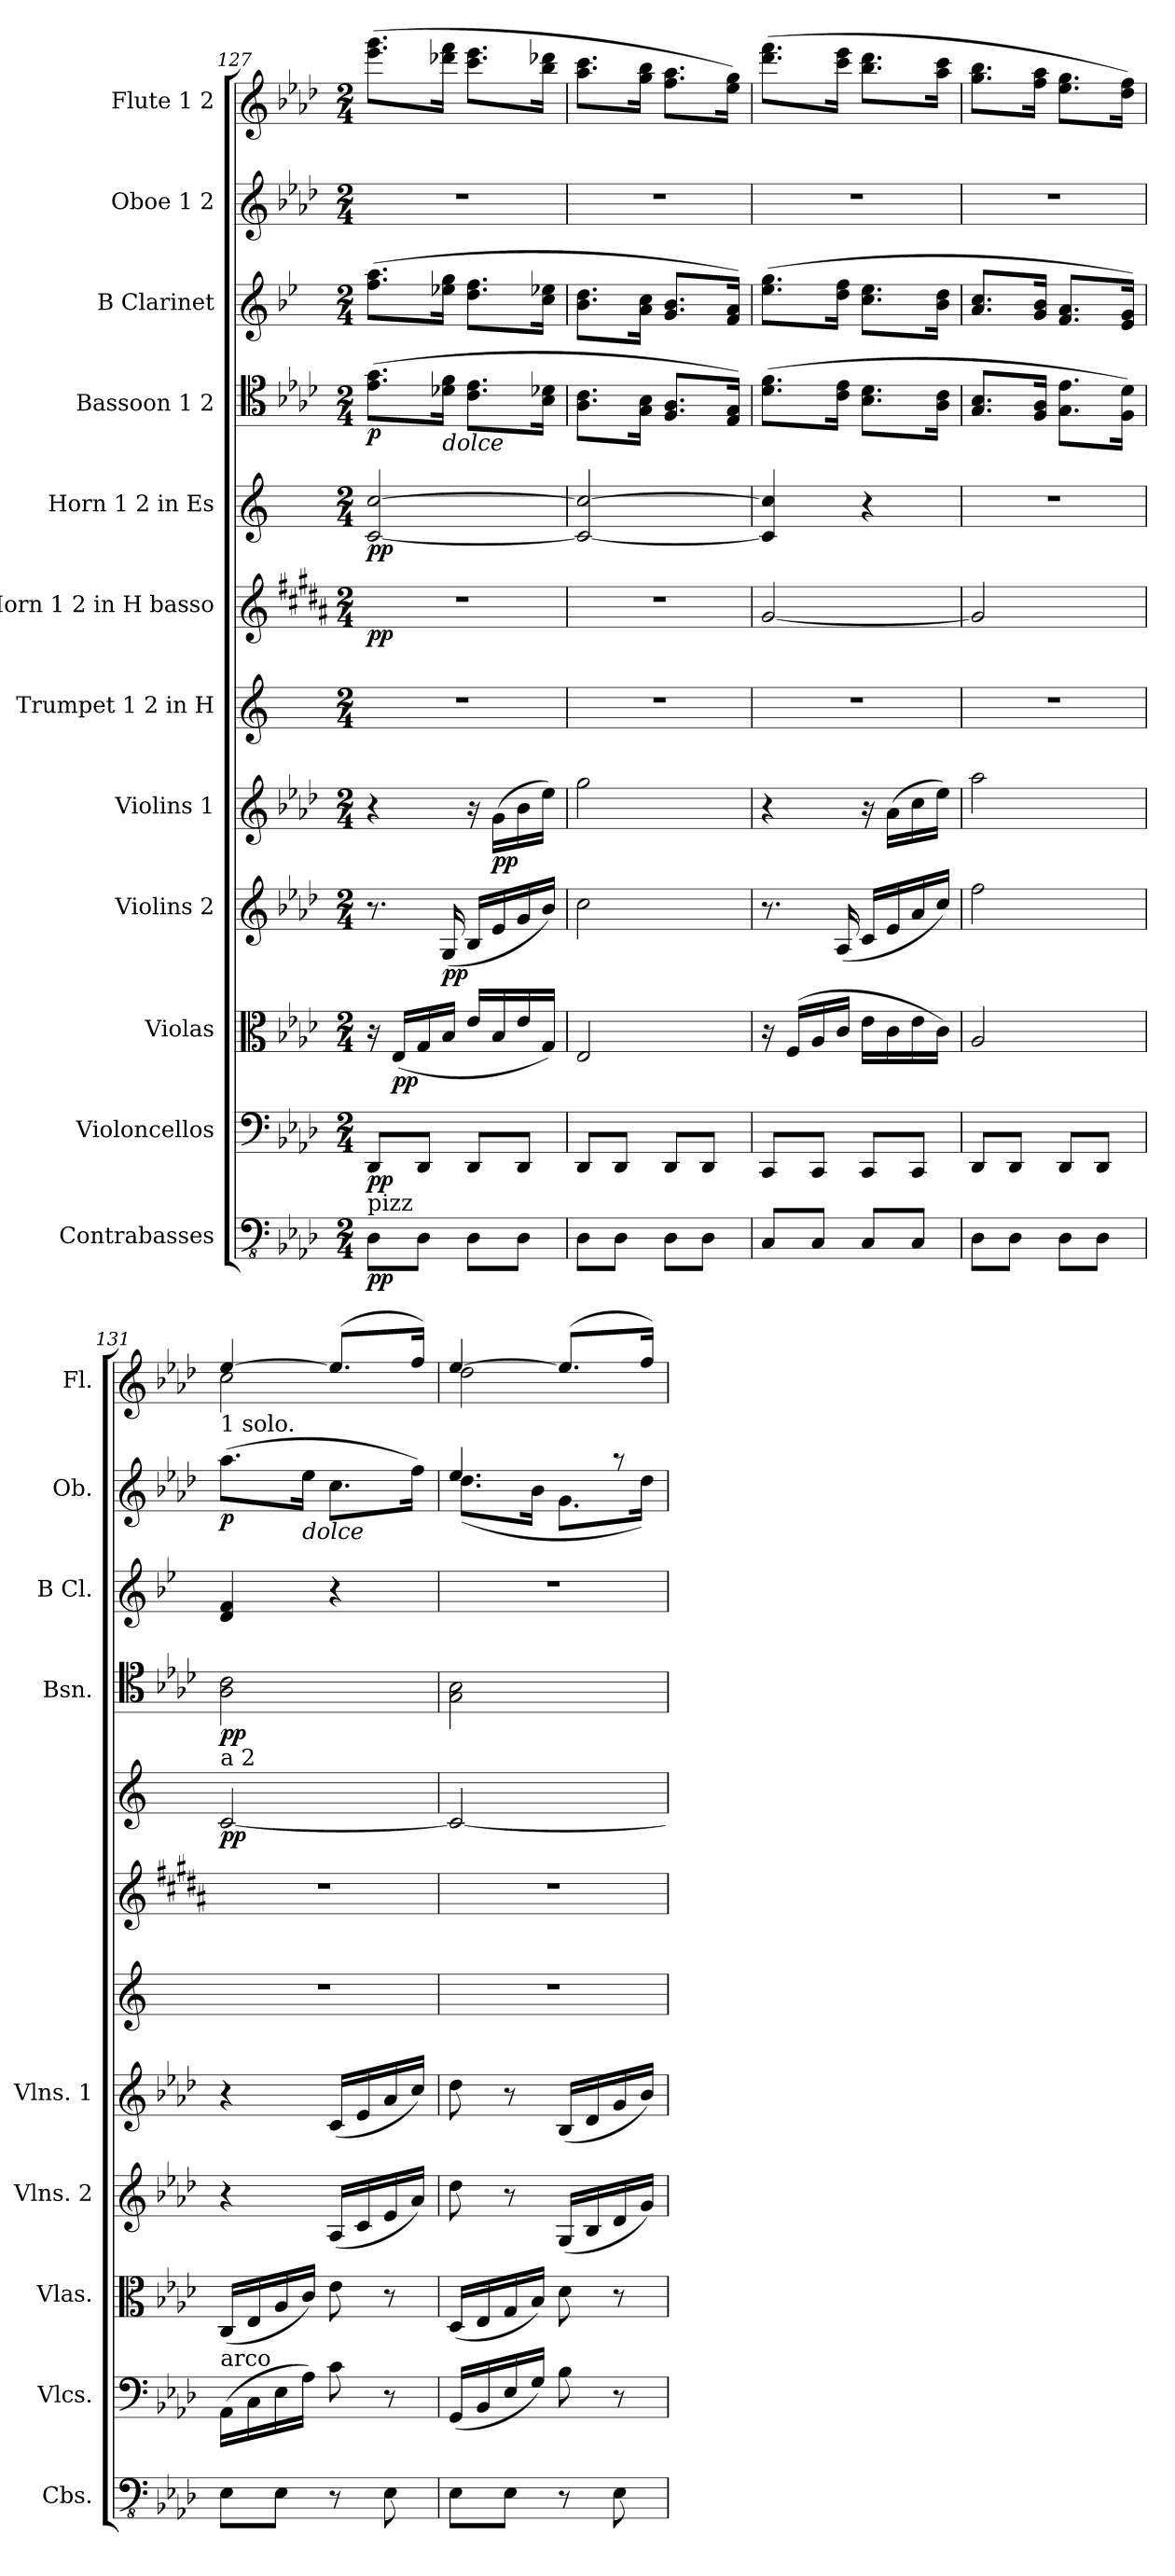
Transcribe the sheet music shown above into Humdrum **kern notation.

**kern	**dynam	**kern	**dynam	**kern	**dynam	**kern	**dynam	**kern	**dynam	**kern	**kern	**dynam	**kern	**dynam	**kern	**dynam	**kern	**kern	**dynam	**kern
*part12	*part12	*part11	*part11	*part10	*part10	*part9	*part9	*part8	*part8	*part7	*part6	*part6	*part5	*part5	*part4	*part4	*part3	*part2	*part2	*part1
*staff12	*staff12	*staff11	*staff11	*staff10	*staff10	*staff9	*staff9	*staff8	*staff8	*staff7	*staff6	*staff6	*staff5	*staff5	*staff4	*staff4	*staff3	*staff2	*staff2	*staff1
*I"Contrabasses	*	*I"Violoncellos	*	*I"Violas	*	*I"Violins 2	*	*I"Violins 1	*	*I"Trumpet 1 2 in H	*I"Horn 1  2 in H basso	*	*I"Horn 1 2 in Es	*	*I"Bassoon 1 2	*	*I"B Clarinet	*I"Oboe 1 2	*	*I"Flute 1 2
*I'Cbs.	*	*I'Vlcs.	*	*I'Vlas.	*	*I'Vlns. 2	*	*I'Vlns. 1	*	*	*	*	*	*	*I'Bsn.	*	*I'B Cl.	*I'Ob.	*	*I'Fl.
!!LO:PB:g=z
*clefFv4	*	*clefF4	*	*clefC3	*	*clefG2	*	*clefG2	*	*clefG2	*clefG2	*	*clefG2	*	*clefC4	*	*clefG2	*clefG2	*	*clefG2
*	*	*	*	*	*	*	*	*	*	*ITrd1c1	*ITrd8c13	*	*ITrd5c9	*	*	*	*ITrd1c2	*	*	*
*k[b-e-a-d-]	*	*k[b-e-a-d-]	*	*k[b-e-a-d-]	*	*k[b-e-a-d-]	*	*k[b-e-a-d-]	*	*k[f#c#g#d#a#]	*k[f#c#g#d#a#]	*	*k[b-e-a-]	*	*k[b-e-a-d-]	*	*k[b-e-a-d-]	*k[b-e-a-d-]	*	*k[b-e-a-d-]
*M2/4	*	*M2/4	*	*M2/4	*	*M2/4	*	*M2/4	*	*M2/4	*M2/4	*	*M2/4	*	*M2/4	*	*M2/4	*M2/4	*	*M2/4
=127	=127	=127	=127	=127	=127	=127	=127	=127	=127	=127	=127	=127	=127	=127	=127	=127	=127	=127	=127	=127
!LO:TX:a:t=pizz	!	!	!	!	!	!	!	!	!	!	!	!	!	!	!	!	!	!	!	!
!	!LO:DY:b	!	!LO:DY:b	!	!	!	!	!	!	!	!	!LO:DY:b	!	!LO:DY:b	!	!LO:DY:b	!	!	!	!
8DD-\L	pp	8DD-/L	pp	16r	.	8.r	.	4r	.	2r	2r	pp	[2E-/ [2e-/	pp	(>8.e-\ 8.g\L	p	(>8.ee-\ 8.gg\L	2r	.	(>8.eee-\ 8.ggg\L
!	!	!	!	!	!LO:DY:b	!	!	!	!	!	!	!	!	!	!	!	!	!	!	!
.	.	.	.	(<16E-/LL	pp	.	.	.	.	.	.	.	.	.	.	.	.	.	.	.
8DD-\J	.	8DD-/J	.	16G/	.	.	.	.	.	.	.	.	.	.	.	.	.	.	.	.
!	!	!	!	!	!	!	!	!	!	!	!	!	!	!	!LO:TX:b:i:t=dolce	!	!	!	!	!
!	!	!	!	!	!	!	!LO:DY:b	!	!	!	!	!	!	!	!	!	!	!	!	!
.	.	.	.	16B-/JJ	.	(<16G/	pp	.	.	.	.	.	.	.	16d-X\ 16f\Jk	.	16dd-X\ 16ff\Jk	.	.	16ddd-X\ 16fff\Jk
8DD-\L	.	8DD-/L	.	16e-/LL	.	16B-/LL	.	16r	.	.	.	.	.	.	8.c\ 8.e-\L	.	8.cc\ 8.ee-\L	.	.	8.ccc\ 8.eee-\L
!	!	!	!	!	!	!	!	!	!LO:DY:b	!	!	!	!	!	!	!	!	!	!	!
.	.	.	.	16B-/	.	16e-/	.	(>16g\LL	pp	.	.	.	.	.	.	.	.	.	.	.
8DD-\J	.	8DD-/J	.	16e-/	.	16g/	.	16b-\	.	.	.	.	.	.	.	.	.	.	.	.
.	.	.	.	16G/JJ)	.	16b-/JJ)	.	16ee-\JJ)	.	.	.	.	.	.	16B-\ 16d-X\Jk	.	16b-\ 16dd-X\Jk	.	.	16bb-\ 16ddd-X\Jk
=128	=128	=128	=128	=128	=128	=128	=128	=128	=128	=128	=128	=128	=128	=128	=128	=128	=128	=128	=128	=128
8DD-\L	.	8DD-/L	.	2E-/	.	2cc\	.	2gg\	.	2r	2r	.	2E-/_ 2e-/_	.	8.A-\ 8.c\L	.	8.a-\ 8.cc\L	2r	.	8.aa-\ 8.ccc\L
8DD-\J	.	8DD-/J	.	.	.	.	.	.	.	.	.	.	.	.	.	.	.	.	.	.
.	.	.	.	.	.	.	.	.	.	.	.	.	.	.	16G\ 16B-\Jk	.	16g\ 16b-\Jk	.	.	16gg\ 16bb-\Jk
8DD-\L	.	8DD-/L	.	.	.	.	.	.	.	.	.	.	.	.	8.F/ 8.A-/L	.	8.f/ 8.a-/L	.	.	8.ff\ 8.aa-\L
8DD-\J	.	8DD-/J	.	.	.	.	.	.	.	.	.	.	.	.	.	.	.	.	.	.
.	.	.	.	.	.	.	.	.	.	.	.	.	.	.	16E-/ 16G/Jk)	.	16e-/ 16g/Jk)	.	.	16ee-\ 16gg\Jk)
=129	=129	=129	=129	=129	=129	=129	=129	=129	=129	=129	=129	=129	=129	=129	=129	=129	=129	=129	=129	=129
8CC/L	.	8CC/L	.	16r	.	8.r	.	4r	.	2r	[2G#/	.	4E-/] 4e-/]	.	(>8.d-\ 8.f\L	.	(>8.dd-\ 8.ff\L	2r	.	(>8.ddd-\ 8.fff\L
.	.	.	.	(>16F/LL	.	.	.	.	.	.	.	.	.	.	.	.	.	.	.	.
8CC/J	.	8CC/J	.	16A-/	.	.	.	.	.	.	.	.	.	.	.	.	.	.	.	.
.	.	.	.	16c/JJ	.	(<16A-/	.	.	.	.	.	.	.	.	16c\ 16e-\Jk	.	16cc\ 16ee-\Jk	.	.	16ccc\ 16eee-\Jk
8CC/L	.	8CC/L	.	16e-\LL	.	16c/LL	.	16r	.	.	.	.	4r	.	8.B-\ 8.d-\L	.	8.b-\ 8.dd-\L	.	.	8.bb-\ 8.ddd-\L
.	.	.	.	16c\	.	16e-/	.	(>16a-\LL	.	.	.	.	.	.	.	.	.	.	.	.
8CC/J	.	8CC/J	.	16e-\	.	16a-/	.	16cc\	.	.	.	.	.	.	.	.	.	.	.	.
.	.	.	.	16c\JJ)	.	16cc/JJ)	.	16ee-\JJ)	.	.	.	.	.	.	16A-\ 16c\Jk	.	16a-\ 16cc\Jk	.	.	16aa-\ 16ccc\Jk
=130	=130	=130	=130	=130	=130	=130	=130	=130	=130	=130	=130	=130	=130	=130	=130	=130	=130	=130	=130	=130
8DD-\L	.	8DD-/L	.	2A-/	.	2ff\	.	2aa-\	.	2r	2G#/]	.	2r	.	8.G/ 8.B-/L	.	8.g/ 8.b-/L	2r	.	8.gg\ 8.bb-\L
8DD-\J	.	8DD-/J	.	.	.	.	.	.	.	.	.	.	.	.	.	.	.	.	.	.
.	.	.	.	.	.	.	.	.	.	.	.	.	.	.	16F/ 16A-/Jk	.	16f/ 16a-/Jk	.	.	16ff\ 16aa-\Jk
8DD-\L	.	8DD-/L	.	.	.	.	.	.	.	.	.	.	.	.	8.G\ 8.e-\L	.	8.e-/ 8.g/L	.	.	8.ee-\ 8.gg\L
8DD-\J	.	8DD-/J	.	.	.	.	.	.	.	.	.	.	.	.	.	.	.	.	.	.
.	.	.	.	.	.	.	.	.	.	.	.	.	.	.	16F\ 16d-\Jk)	.	16d-/ 16f/Jk)	.	.	16dd-\ 16ff\Jk)
=131	=131	=131	=131	=131	=131	=131	=131	=131	=131	=131	=131	=131	=131	=131	=131	=131	=131	=131	=131	=131
*	*	*	*	*	*	*	*	*	*	*	*	*	*	*	*	*	*	*	*	*^
!	!	!	!	!	!	!	!	!	!	!	!	!	!	!	!	!	!	!LO:TX:a:t=1 solo.	!	!	!
!	!	!	!	!	!	!	!	!	!	!	!	!	!LO:TX:a:t=a 2	!	!	!	!	!	!	!	!
!	!	!LO:TX:a:t=arco	!	!	!	!	!	!	!	!	!	!	!	!	!	!	!	!	!	!	!
!	!	!	!	!	!	!	!	!	!	!	!	!	!	!LO:DY:b	!	!LO:DY:b	!	!	!LO:DY:b	!	!
8EE-\L	.	(>16AA-\LL	.	(<16C/LL	.	4r	.	4r	.	2r	2r	.	[2E-/	pp	2A-\ 2c\	pp	4c/ 4e-/	(>8.aa-\L	p	[4ee-/	2cc\
.	.	16C\	.	16E-/	.	.	.	.	.	.	.	.	.	.	.	.	.	.	.	.	.
8EE-\J	.	16E-\	.	16A-/	.	.	.	.	.	.	.	.	.	.	.	.	.	.	.	.	.
!	!	!	!	!	!	!	!	!	!	!	!	!	!	!	!	!	!	!LO:TX:b:i:t=dolce	!	!	!
.	.	16A-\JJ)	.	16c/JJ)	.	.	.	.	.	.	.	.	.	.	.	.	.	16ee-\Jk	.	.	.
8r	.	8c\	.	8e-\	.	(<16A-/LL	.	(<16c/LL	.	.	.	.	.	.	.	.	4r	8.cc\L	.	(>8.ee-/L]	.
.	.	.	.	.	.	16c/	.	16e-/	.	.	.	.	.	.	.	.	.	.	.	.	.
8EE-\	.	8r	.	8r	.	16e-/	.	16a-/	.	.	.	.	.	.	.	.	.	.	.	.	.
.	.	.	.	.	.	16a-/JJ)	.	16cc/JJ)	.	.	.	.	.	.	.	.	.	16ff\Jk)	.	16ff/Jk)	.
!!LO:PB:g=z	!!
=132	=132	=132	=132	=132	=132	=132	=132	=132	=132	=132	=132	=132	=132	=132	=132	=132	=132	=132	=132	=132	=132
*	*	*	*	*	*	*	*	*	*	*	*	*	*	*	*	*	*	*^	*	*	*
8EE-\L	.	(<16GG/LL	.	(<16D-/LL	.	8dd-\	.	8dd-\	.	2r	2r	.	2E-/_	.	2G\ 2B-\	.	2r	4.ee-/	(<8.dd-\L	.	[4ee-/	2dd-\
.	.	16BB-/	.	16E-/	.	.	.	.	.	.	.	.	.	.	.	.	.	.	.	.	.	.
8EE-\J	.	16E-/	.	16G/	.	8r	.	8r	.	.	.	.	.	.	.	.	.	.	.	.	.	.
.	.	16G/JJ)	.	16B-/JJ)	.	.	.	.	.	.	.	.	.	.	.	.	.	.	16b-\Jk	.	.	.
8r	.	8B-\	.	8d-\	.	(<16G/LL	.	(<16B-/LL	.	.	.	.	.	.	.	.	.	.	8.g\L	.	(>8.ee-/L]	.
.	.	.	.	.	.	16B-/	.	16d-/	.	.	.	.	.	.	.	.	.	.	.	.	.	.
8EE-\	.	8r	.	8r	.	16d-/	.	16g/	.	.	.	.	.	.	.	.	.	8r	.	.	.	.
.	.	.	.	.	.	16g/JJ)	.	16b-/JJ)	.	.	.	.	.	.	.	.	.	.	16dd-\Jk)	.	16ff/Jk)	.
*	*	*	*	*	*	*	*	*	*	*	*	*	*	*	*	*	*	*v	*v	*	*	*
*	*	*	*	*	*	*	*	*	*	*	*	*	*	*	*	*	*	*	*	*v	*v
=	=	=	=	=	=	=	=	=	=	=	=	=	=	=	=	=	=	=	=	=
*-	*-	*-	*-	*-	*-	*-	*-	*-	*-	*-	*-	*-	*-	*-	*-	*-	*-	*-	*-	*-
